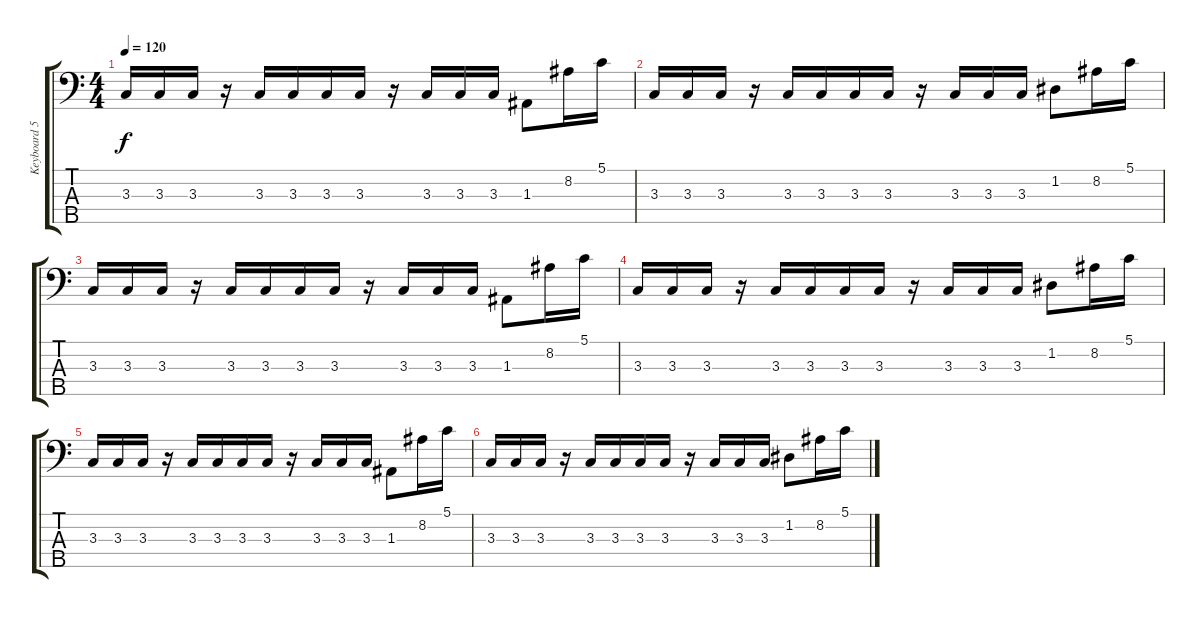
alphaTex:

\track ("Keyboard 5" "Keyboard 5") {instrument synthbass1}
\staff {score tabs}
\tuning (G2 D2 A1 E1 B0) {hide}
\ts (4 4)
\tempo 120
\clef f4
\ks c
3.3.16{dy f} 3.3.16 3.3.16 r.16 3.3.16 3.3.16 3.3.16 3.3.16 r.16 3.3.16 3.3.16 3.3.16 1.3.8 8.2.16 5.1.16 |
3.3.16 3.3.16 3.3.16 r.16 3.3.16 3.3.16 3.3.16 3.3.16 r.16 3.3.16 3.3.16 3.3.16 1.2.8 8.2.16 5.1.16 |
3.3.16 3.3.16 3.3.16 r.16 3.3.16 3.3.16 3.3.16 3.3.16 r.16 3.3.16 3.3.16 3.3.16 1.3.8 8.2.16 5.1.16 |
3.3.16 3.3.16 3.3.16 r.16 3.3.16 3.3.16 3.3.16 3.3.16 r.16 3.3.16 3.3.16 3.3.16 1.2.8 8.2.16 5.1.16 |
3.3.16 3.3.16 3.3.16 r.16 3.3.16 3.3.16 3.3.16 3.3.16 r.16 3.3.16 3.3.16 3.3.16 1.3.8 8.2.16 5.1.16 |
3.3.16 3.3.16 3.3.16 r.16 3.3.16 3.3.16 3.3.16 3.3.16 r.16 3.3.16 3.3.16 3.3.16 1.2.8 8.2.16 5.1.16
